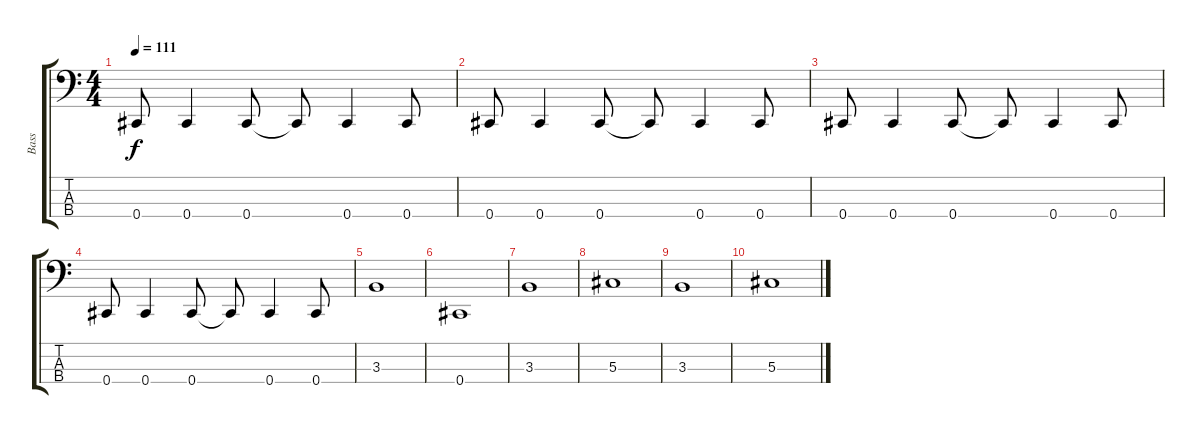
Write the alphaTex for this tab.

\track ("Bass" "Bass") {instrument electricbasspick}
\staff {score tabs}
\tuning (Gb2 Db2 Ab1 Db1) {hide}
\ts (4 4)
\tempo 111
\clef f4
\ks c
0.4.8{dy f} 0.4.4 0.4.8 0.4{t}.8 0.4.4 0.4.8 |
0.4.8 0.4.4 0.4.8 0.4{t}.8 0.4.4 0.4.8 |
0.4.8 0.4.4 0.4.8 0.4{t}.8 0.4.4 0.4.8 |
0.4.8 0.4.4 0.4.8 0.4{t}.8 0.4.4 0.4.8 |
3.3.1 |
0.4.1 |
3.3.1 |
5.3.1 |
3.3.1 |
5.3.1
